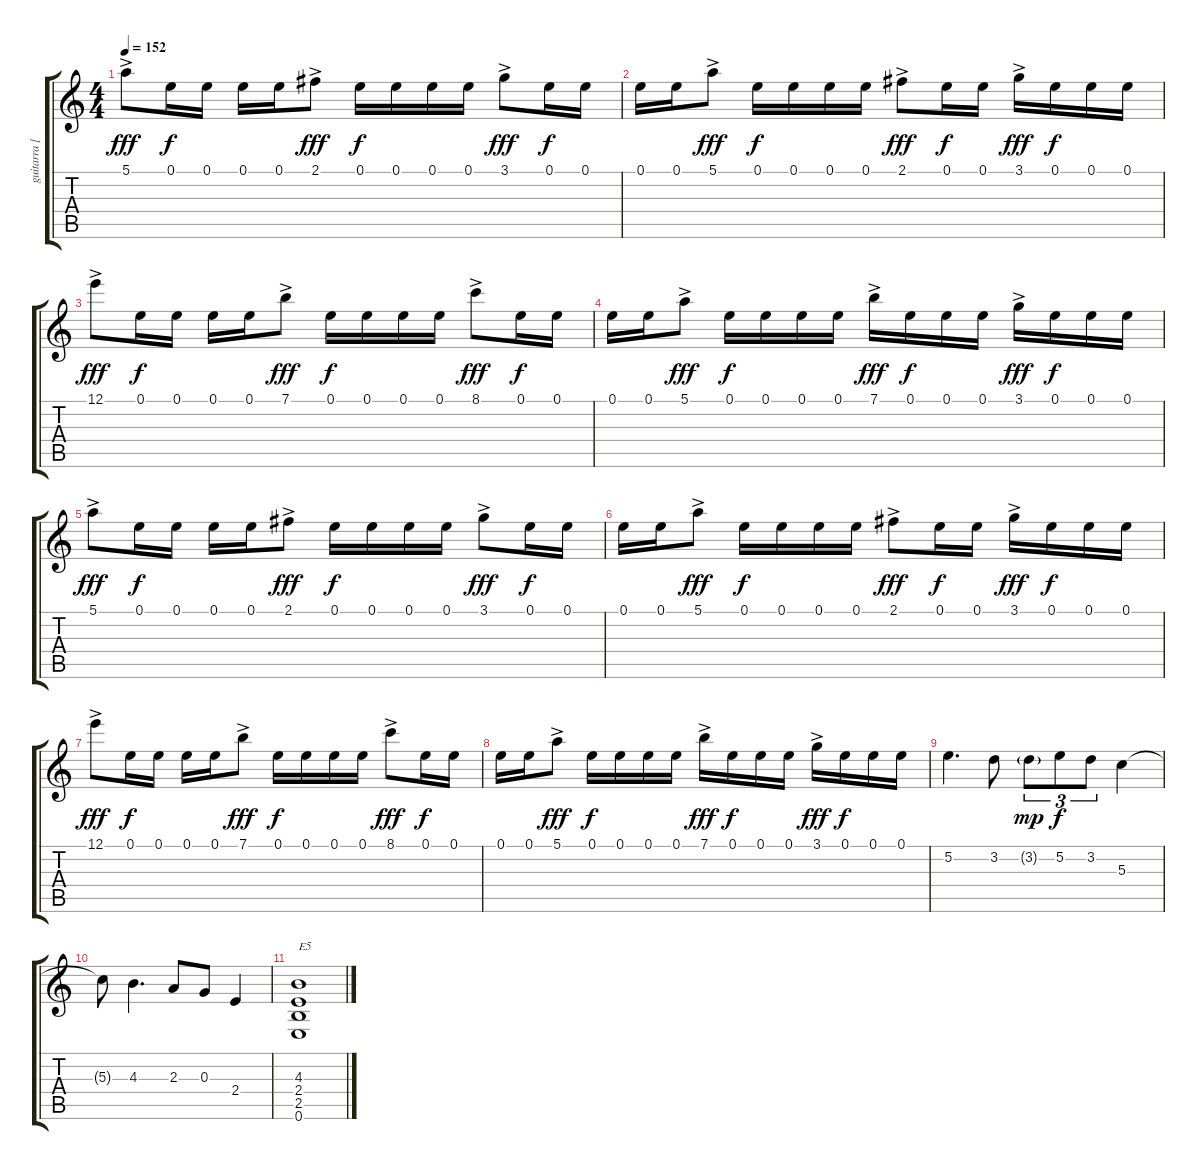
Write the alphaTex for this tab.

\track ("guitarra [solista]" "guitarra [") {instrument overdrivenguitar}
\staff {score tabs}
\tuning (E4 B3 G3 D3 A2 E2) {hide}
\ts (4 4)
\tempo 152
\clef g2
\ks c
5.1{ac}.8{dy fff} 0.1.16{dy f} 0.1.16 0.1.16 0.1.16 2.1{ac}.8{dy fff} 0.1.16{dy f} 0.1.16 0.1.16 0.1.16 3.1{ac}.8{dy fff} 0.1.16{dy f} 0.1.16 |
0.1.16 0.1.16 5.1{ac}.8{dy fff} 0.1.16{dy f} 0.1.16 0.1.16 0.1.16 2.1{ac}.8{dy fff} 0.1.16{dy f} 0.1.16 3.1{ac}.16{dy fff} 0.1.16{dy f} 0.1.16 0.1.16 |
12.1{ac}.8{dy fff} 0.1.16{dy f} 0.1.16 0.1.16 0.1.16 7.1{ac}.8{dy fff} 0.1.16{dy f} 0.1.16 0.1.16 0.1.16 8.1{ac}.8{dy fff} 0.1.16{dy f} 0.1.16 |
0.1.16 0.1.16 5.1{ac}.8{dy fff} 0.1.16{dy f} 0.1.16 0.1.16 0.1.16 7.1{ac}.16{dy fff} 0.1.16{dy f} 0.1.16 0.1.16 3.1{ac}.16{dy fff} 0.1.16{dy f} 0.1.16 0.1.16 |
5.1{ac}.8{dy fff} 0.1.16{dy f} 0.1.16 0.1.16 0.1.16 2.1{ac}.8{dy fff} 0.1.16{dy f} 0.1.16 0.1.16 0.1.16 3.1{ac}.8{dy fff} 0.1.16{dy f} 0.1.16 |
0.1.16 0.1.16 5.1{ac}.8{dy fff} 0.1.16{dy f} 0.1.16 0.1.16 0.1.16 2.1{ac}.8{dy fff} 0.1.16{dy f} 0.1.16 3.1{ac}.16{dy fff} 0.1.16{dy f} 0.1.16 0.1.16 |
12.1{ac}.8{dy fff} 0.1.16{dy f} 0.1.16 0.1.16 0.1.16 7.1{ac}.8{dy fff} 0.1.16{dy f} 0.1.16 0.1.16 0.1.16 8.1{ac}.8{dy fff} 0.1.16{dy f} 0.1.16 |
0.1.16 0.1.16 5.1{ac}.8{dy fff} 0.1.16{dy f} 0.1.16 0.1.16 0.1.16 7.1{ac}.16{dy fff} 0.1.16{dy f} 0.1.16 0.1.16 3.1{ac}.16{dy fff} 0.1.16{dy f} 0.1.16 0.1.16 |
5.2.4{d} 3.2.8 3.2{g}.8{tu (3 2) dy mp} 5.2.8{tu (3 2) dy f} 3.2.8{tu (3 2)} 5.3.4 |
5.3{t}.8 4.3.4{d} 2.3.8 0.3.8 2.4.4 |
(4.3 2.4 2.5 0.6).1{txt "E5"}
